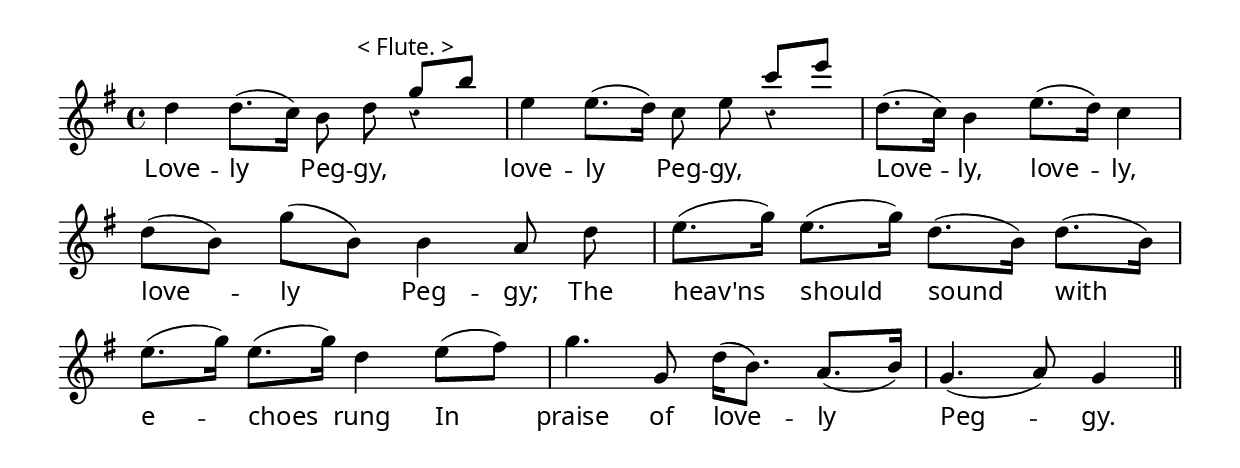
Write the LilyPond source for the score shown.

\version "2.4"
\paper{ linewidth=13\cm leftmargin=4\cm rightmargin=4\cm indent=0\mm }

% LOVELY PEGGY

\score {
 \new Staff \relative c'' {
  \clef treble
  \key g \major
  \autoBeamOff
  \set Score.barNumberVisibility = ##f
  \override Staff.Rest #'staff-position = #0
  \override Lyrics.LyricText #'font-name = #"pplr8r"
  \override TextScript #'font-name = #"pplr8r"
  \override TextScript #'padding = #2.0
  \override Staff.Rest #'style = #'classical
  \override Staff.TimeSignature #'style = #'()
  \time 4/4
  d4 d8.[( c16]) b8 d^\markup{ \center-align < Flute. > }
  << {g[ b]} \\ {r4} >> |
  e,4 e8.[( d16]) c8 e << {c'[ e]} \\ {r4} >> |
  d,8.[( c16]) b4 e8.[( d16]) c4 | \break

  d8[( b]) g'[( b,]) b4 a8 d |
  e8.[( g16]) e8.[( g16]) d8.[( b16]) d8.[( b16]) | \break

  e8.[( g16]) e8.[( g16]) d4 e8[( fis]) |
  g4. g,8 d'16[( b8.]) a8.[( b16]) | g4.( a8) g4 \bar "||"
 }
 \addlyrics {
  Love -- ly Peg -- gy, love -- ly Peg -- gy,
  Love -- ly, love -- ly, love -- ly Peg -- gy;
  The heav'ns should sound with e -- choes rung
  In praise of love -- ly Peg -- gy.
 }
 \layout { }
 \midi { \tempo 4=92 }
}

